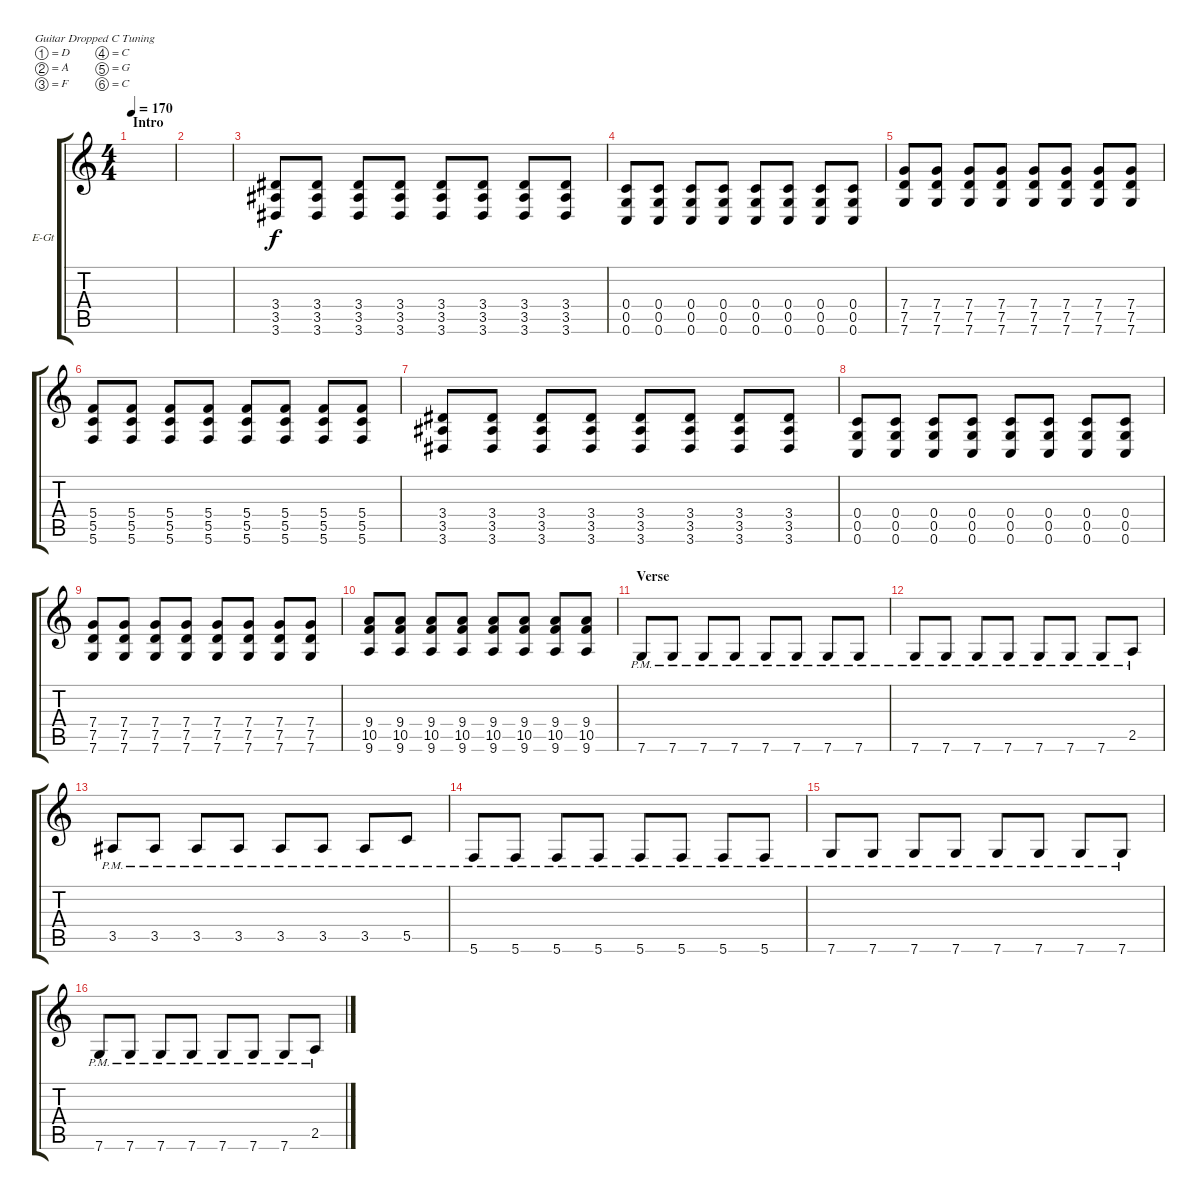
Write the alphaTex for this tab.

\bracketExtendMode groupsimilarinstruments
\firstSystemTrackNameOrientation horizontal
\otherSystemsTrackNameOrientation horizontal
\track ("Jake Hardy" "E-Gt") {instrument distortionguitar}
\staff {score tabs}
\tuning (D4 A3 F3 C3 G2 C2)
\ts (4 4)
\section ("" "Intro")
\tempo 170
\clef g2
\ks c
|
|
(3.6 3.5 3.4).8 (3.6 3.5 3.4).8 (3.6 3.5 3.4).8 (3.6 3.5 3.4).8 (3.6 3.5 3.4).8 (3.6 3.5 3.4).8 (3.6 3.5 3.4).8 (3.6 3.5 3.4).8 |
(0.4 0.5 0.6).8 (0.4 0.5 0.6).8 (0.4 0.5 0.6).8 (0.4 0.5 0.6).8 (0.4 0.5 0.6).8 (0.4 0.5 0.6).8 (0.4 0.5 0.6).8 (0.4 0.5 0.6).8 |
(7.6 7.5 7.4).8 (7.6 7.5 7.4).8 (7.6 7.5 7.4).8 (7.6 7.5 7.4).8 (7.6 7.5 7.4).8 (7.6 7.5 7.4).8 (7.6 7.5 7.4).8 (7.6 7.5 7.4).8 |
(5.4 5.5 5.6).8 (5.4 5.5 5.6).8 (5.4 5.5 5.6).8 (5.4 5.5 5.6).8 (5.4 5.5 5.6).8 (5.4 5.5 5.6).8 (5.4 5.5 5.6).8 (5.4 5.5 5.6).8 |
(3.6 3.5 3.4).8 (3.6 3.5 3.4).8 (3.6 3.5 3.4).8 (3.6 3.5 3.4).8 (3.6 3.5 3.4).8 (3.6 3.5 3.4).8 (3.6 3.5 3.4).8 (3.6 3.5 3.4).8 |
(0.4 0.5 0.6).8 (0.4 0.5 0.6).8 (0.4 0.5 0.6).8 (0.4 0.5 0.6).8 (0.4 0.5 0.6).8 (0.4 0.5 0.6).8 (0.4 0.5 0.6).8 (0.4 0.5 0.6).8 |
(7.6 7.5 7.4).8 (7.6 7.5 7.4).8 (7.6 7.5 7.4).8 (7.6 7.5 7.4).8 (7.6 7.5 7.4).8 (7.6 7.5 7.4).8 (7.6 7.5 7.4).8 (7.6 7.5 7.4).8 |
(9.6 10.5 9.4).8 (9.6 10.5 9.4).8 (9.6 10.5 9.4).8 (9.6 10.5 9.4).8 (9.6 10.5 9.4).8 (9.6 10.5 9.4).8 (9.6 10.5 9.4).8 (9.6 10.5 9.4).8 |
\section ("" "Verse")
7.6{pm}.8 7.6{pm}.8 7.6{pm}.8 7.6{pm}.8 7.6{pm}.8 7.6{pm}.8 7.6{pm}.8 7.6{pm}.8 |
7.6{pm}.8 7.6{pm}.8 7.6{pm}.8 7.6{pm}.8 7.6{pm}.8 7.6{pm}.8 7.6{pm}.8 2.5{pm}.8 |
3.5{pm}.8 3.5{pm}.8 3.5{pm}.8 3.5{pm}.8 3.5{pm}.8 3.5{pm}.8 3.5{pm}.8 5.5{pm}.8 |
5.6{pm}.8 5.6{pm}.8 5.6{pm}.8 5.6{pm}.8 5.6{pm}.8 5.6{pm}.8 5.6{pm}.8 5.6{pm}.8 |
7.6{pm}.8 7.6{pm}.8 7.6{pm}.8 7.6{pm}.8 7.6{pm}.8 7.6{pm}.8 7.6{pm}.8 7.6{pm}.8 |
7.6{pm}.8 7.6{pm}.8 7.6{pm}.8 7.6{pm}.8 7.6{pm}.8 7.6{pm}.8 7.6{pm}.8 2.5{pm}.8
